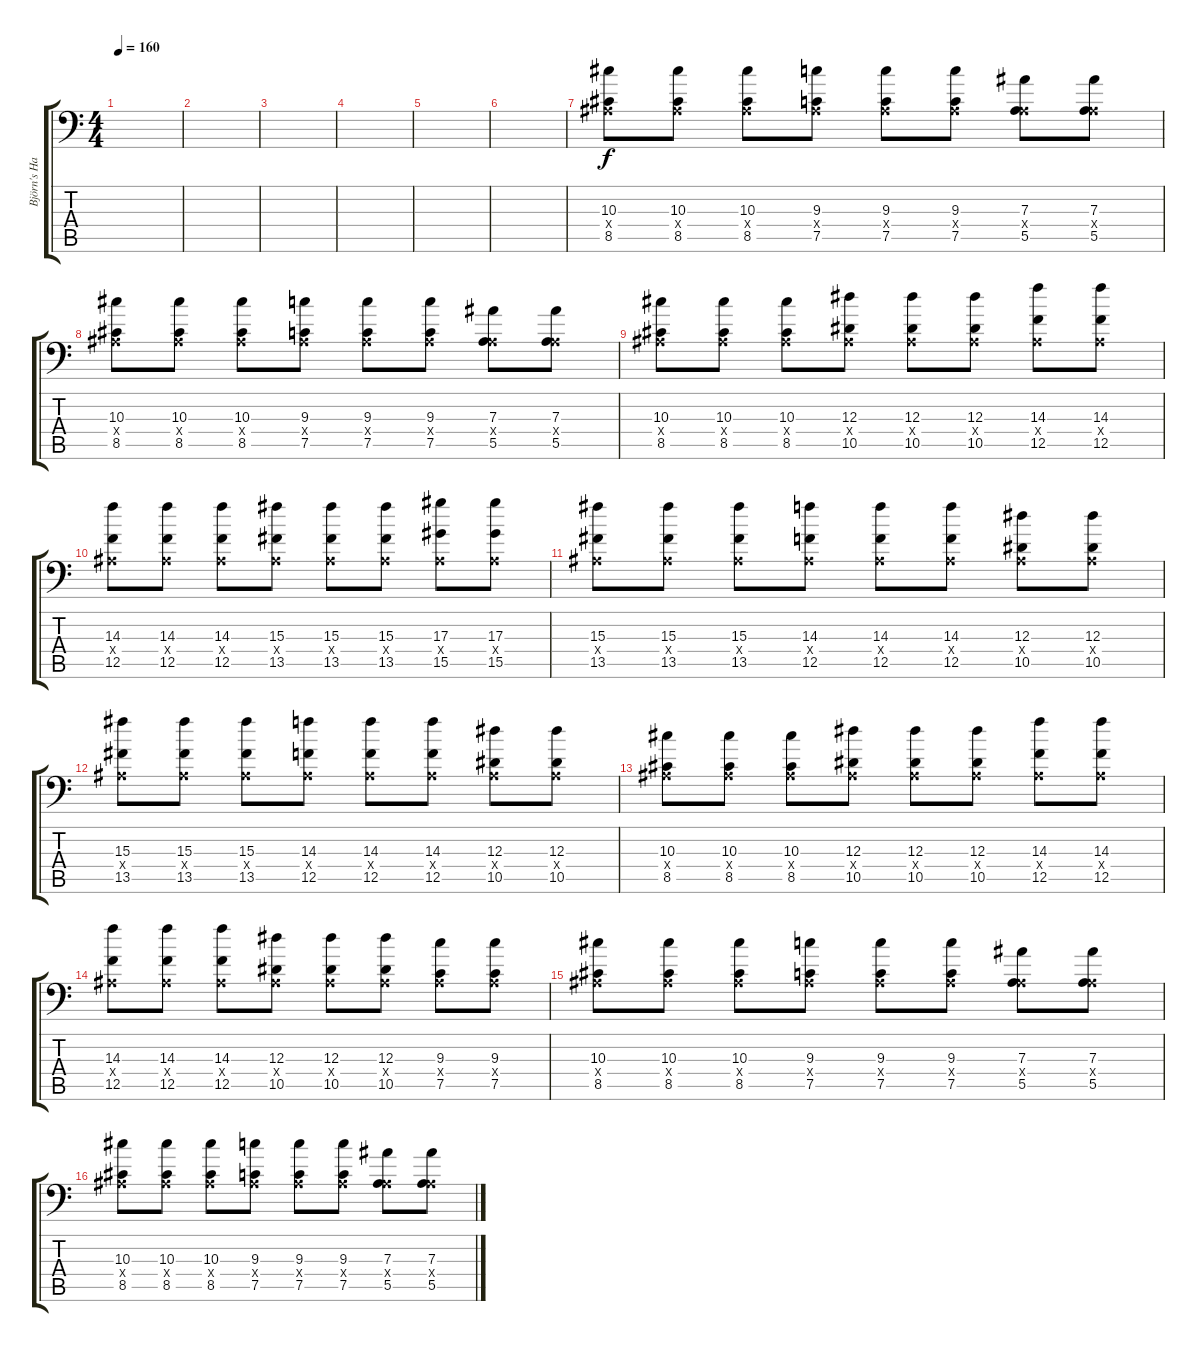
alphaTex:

\track ("Björn's Harmonizer" "Björn's Ha") {instrument distortionguitar}
\staff {score tabs}
\tuning (C4 G3 Eb3 Bb2 F2 Bb1) {hide}
\ts (4 4)
\tempo 160
\clef f4
\ks c
|
|
|
|
|
|
(10.3 0.4{x} 8.5).8{balance 12} (10.3 0.4{x} 8.5).8 (10.3 0.4{x} 8.5).8 (9.3 0.4{x} 7.5).8 (9.3 0.4{x} 7.5).8 (9.3 0.4{x} 7.5).8 (7.3 0.4{x} 5.5).8 (7.3 0.4{x} 5.5).8 |
(10.3 0.4{x} 8.5).8 (10.3 0.4{x} 8.5).8 (10.3 0.4{x} 8.5).8 (9.3 0.4{x} 7.5).8 (9.3 0.4{x} 7.5).8 (9.3 0.4{x} 7.5).8 (7.3 0.4{x} 5.5).8 (7.3 0.4{x} 5.5).8 |
(10.3 0.4{x} 8.5).8 (10.3 0.4{x} 8.5).8 (10.3 0.4{x} 8.5).8 (12.3 0.4{x} 10.5).8 (12.3 0.4{x} 10.5).8 (12.3 0.4{x} 10.5).8 (14.3 0.4{x} 12.5).8 (14.3 0.4{x} 12.5).8 |
(14.3 0.4{x} 12.5).8 (14.3 0.4{x} 12.5).8 (14.3 0.4{x} 12.5).8 (15.3 0.4{x} 13.5).8 (15.3 0.4{x} 13.5).8 (15.3 0.4{x} 13.5).8 (17.3 0.4{x} 15.5).8 (17.3 0.4{x} 15.5).8 |
(15.3 0.4{x} 13.5).8 (15.3 0.4{x} 13.5).8 (15.3 0.4{x} 13.5).8 (14.3 0.4{x} 12.5).8 (14.3 0.4{x} 12.5).8 (14.3 0.4{x} 12.5).8 (12.3 0.4{x} 10.5).8 (12.3 0.4{x} 10.5).8 |
(15.3 0.4{x} 13.5).8 (15.3 0.4{x} 13.5).8 (15.3 0.4{x} 13.5).8 (14.3 0.4{x} 12.5).8 (14.3 0.4{x} 12.5).8 (14.3 0.4{x} 12.5).8 (12.3 0.4{x} 10.5).8 (12.3 0.4{x} 10.5).8 |
(10.3 0.4{x} 8.5).8 (10.3 0.4{x} 8.5).8 (10.3 0.4{x} 8.5).8 (12.3 0.4{x} 10.5).8 (12.3 0.4{x} 10.5).8 (12.3 0.4{x} 10.5).8 (14.3 0.4{x} 12.5).8 (14.3 0.4{x} 12.5).8 |
(14.3 0.4{x} 12.5).8 (14.3 0.4{x} 12.5).8 (14.3 0.4{x} 12.5).8 (12.3 0.4{x} 10.5).8 (12.3 0.4{x} 10.5).8 (12.3 0.4{x} 10.5).8 (9.3 0.4{x} 7.5).8 (9.3 0.4{x} 7.5).8 |
(10.3 0.4{x} 8.5).8 (10.3 0.4{x} 8.5).8 (10.3 0.4{x} 8.5).8 (9.3 0.4{x} 7.5).8 (9.3 0.4{x} 7.5).8 (9.3 0.4{x} 7.5).8 (7.3 0.4{x} 5.5).8 (7.3 0.4{x} 5.5).8 |
(10.3 0.4{x} 8.5).8 (10.3 0.4{x} 8.5).8 (10.3 0.4{x} 8.5).8 (9.3 0.4{x} 7.5).8 (9.3 0.4{x} 7.5).8 (9.3 0.4{x} 7.5).8 (7.3 0.4{x} 5.5).8 (7.3 0.4{x} 5.5).8
